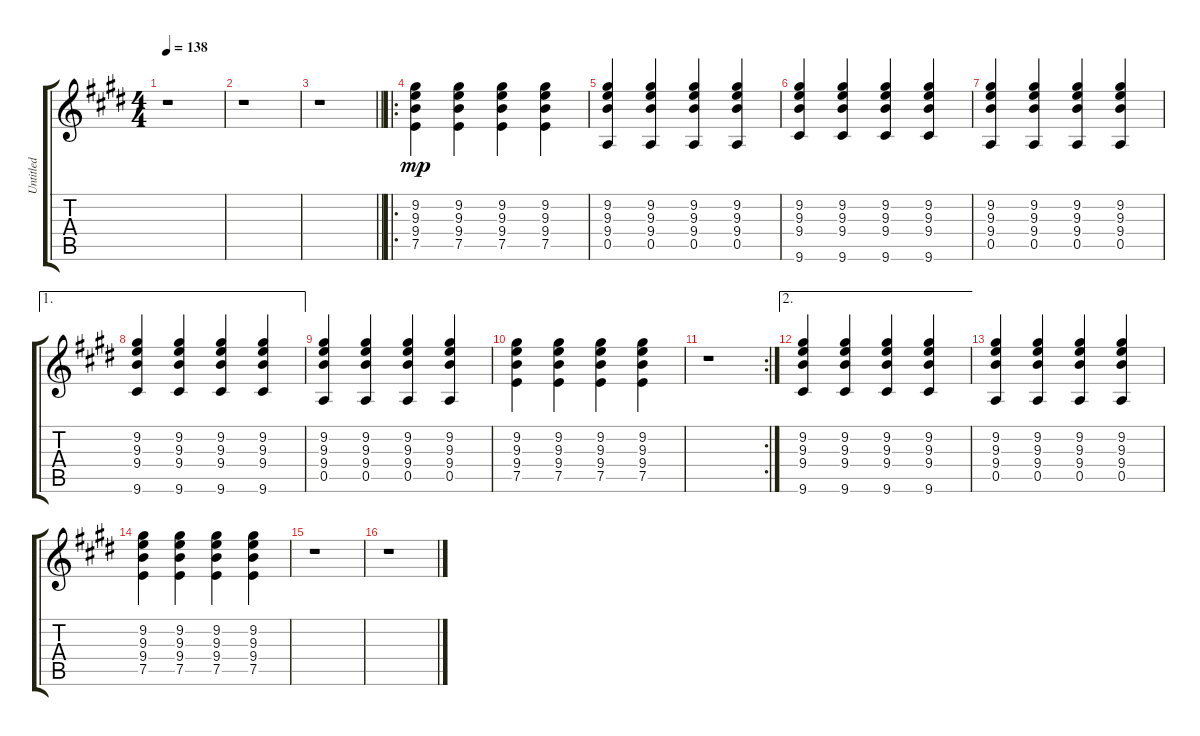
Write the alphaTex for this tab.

\track ("Untitled" "Untitled") {instrument distortionguitar}
\staff {score tabs}
\tuning (E4 B3 G3 D3 A2 E2) {hide}
\ts (4 4)
\tempo 138
\clef g2
\ks c#minor
r.1{dy f} |
r.1 |
\barLineRight lightlight
r.1 |
\ro
\ks e
(9.2 9.3 9.4 7.5).4{dy mp} (9.2 9.3 9.4 7.5).4 (9.2 9.3 9.4 7.5).4 (9.2 9.3 9.4 7.5).4 |
\ks c#minor
(9.2 9.3 9.4 0.5).4 (9.2 9.3 9.4 0.5).4 (9.2 9.3 9.4 0.5).4 (9.2 9.3 9.4 0.5).4 |
(9.2 9.3 9.4 9.6).4 (9.2 9.3 9.4 9.6).4 (9.2 9.3 9.4 9.6).4 (9.2 9.3 9.4 9.6).4 |
(9.2 9.3 9.4 0.5).4 (9.2 9.3 9.4 0.5).4 (9.2 9.3 9.4 0.5).4 (9.2 9.3 9.4 0.5).4 |
\ae 1
\ks e
(9.2 9.3 9.4 9.6).4 (9.2 9.3 9.4 9.6).4 (9.2 9.3 9.4 9.6).4 (9.2 9.3 9.4 9.6).4 |
\ks c#minor
(9.2 9.3 9.4 0.5).4 (9.2 9.3 9.4 0.5).4 (9.2 9.3 9.4 0.5).4 (9.2 9.3 9.4 0.5).4 |
(9.2 9.3 9.4 7.5).4 (9.2 9.3 9.4 7.5).4 (9.2 9.3 9.4 7.5).4 (9.2 9.3 9.4 7.5).4 |
\rc 2
r.1 |
\ae 2
\ks e
(9.2 9.3 9.4 9.6).4 (9.2 9.3 9.4 9.6).4 (9.2 9.3 9.4 9.6).4 (9.2 9.3 9.4 9.6).4 |
\ks c#minor
(9.2 9.3 9.4 0.5).4 (9.2 9.3 9.4 0.5).4 (9.2 9.3 9.4 0.5).4 (9.2 9.3 9.4 0.5).4 |
(9.2 9.3 9.4 7.5).4 (9.2 9.3 9.4 7.5).4 (9.2 9.3 9.4 7.5).4 (9.2 9.3 9.4 7.5).4 |
r.1 |
\ks e
r.1
